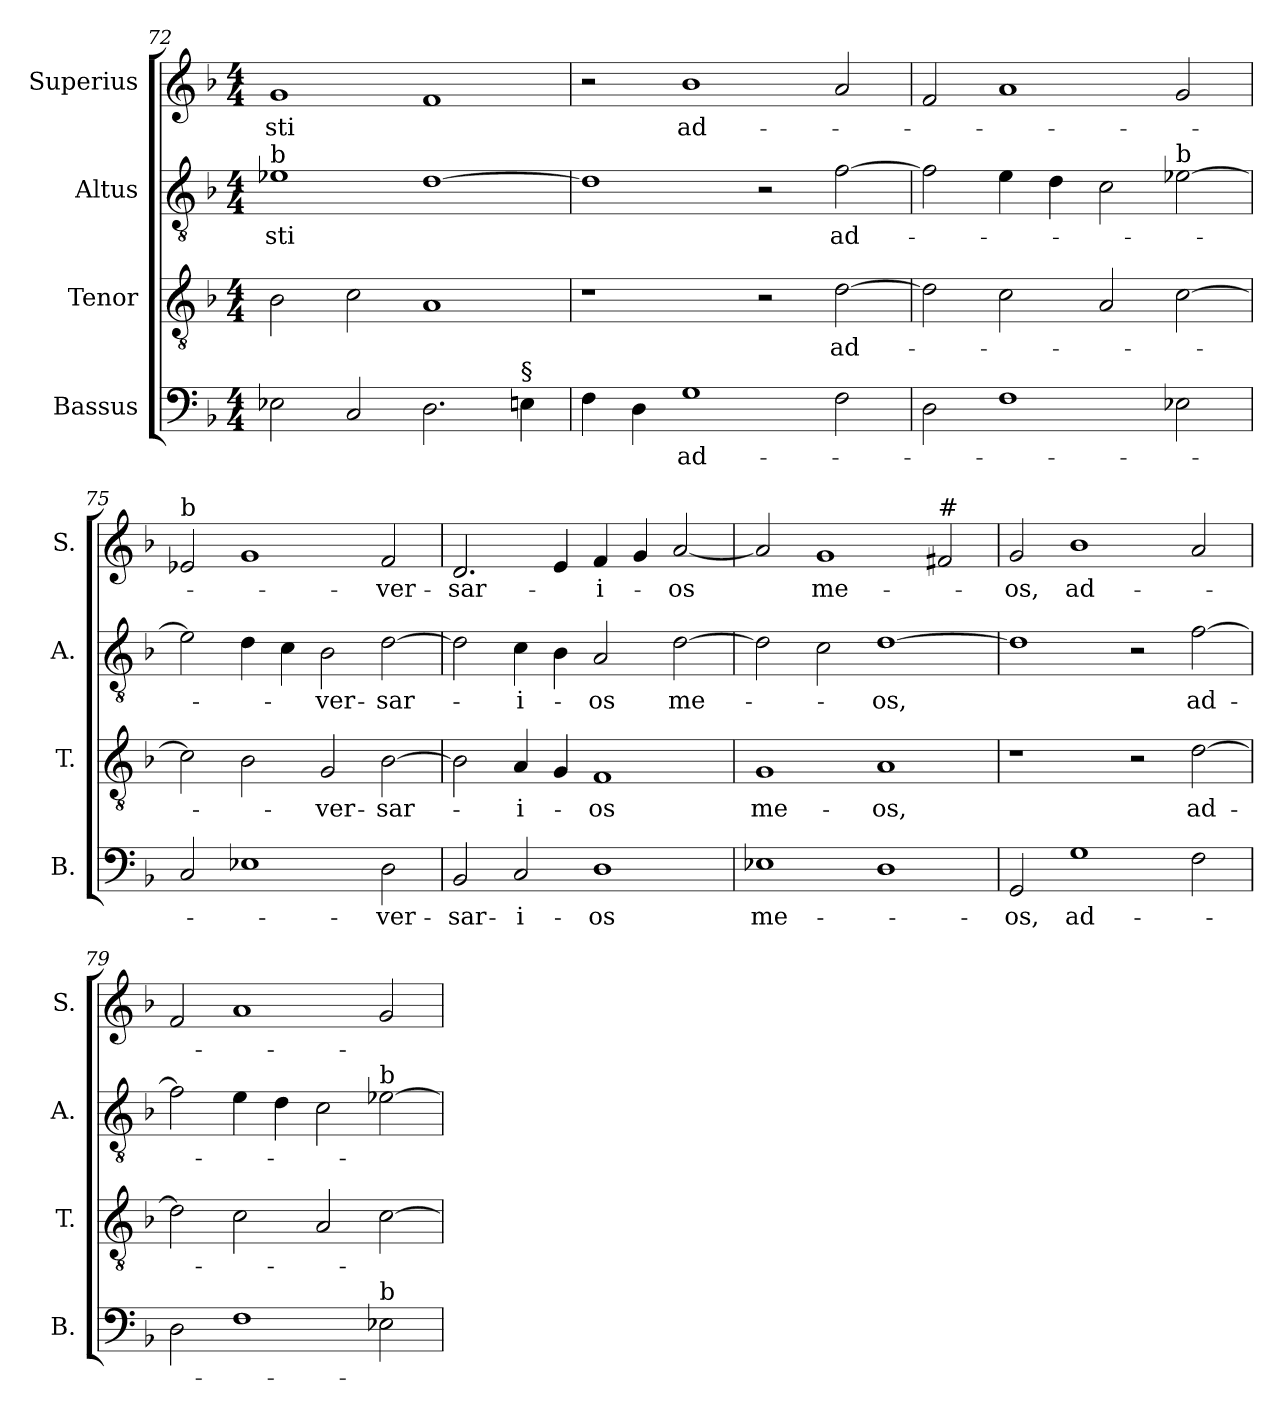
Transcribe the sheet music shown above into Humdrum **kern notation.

**kern	**text	**kern	**text	**kern	**text	**kern	**text
*part4	*part4	*part3	*part3	*part2	*part2	*part1	*part1
*staff4	*staff4	*staff3	*staff3	*staff2	*staff2	*staff1	*staff1
*I"Bassus	*	*I"Tenor	*	*I"Altus	*	*I"Superius	*
*I'B.	*	*I'T.	*	*I'A.	*	*I'S.	*
*clefF4	*	*clefGv2	*	*clefGv2	*	*clefG2	*
*	*	*ITrd7c12	*	*ITrd7c12	*	*	*
*k[b-]	*	*k[b-]	*	*k[b-]	*	*k[b-]	*
*F:	*	*F:	*	*F:	*	*F:	*
*M4/4	*	*M4/4	*	*M4/4	*	*M4/4	*
=72	=72	=72	=72	=72	=72	=72	=72
!	!	!	!	!	!LO:LY:b:color=#000000	!	!
!	!	!	!	!LO:TX:a:t=b	!	!	!
!	!	!	!	!	!	!	!LO:LY:b:color=#000000
2E-Xi\	.	2BB-i\	.	1E-i	-sti	1gi	-sti
2Ci/	.	2Ci\	.	.	.	.	.
2.Di\	.	1AAi	.	[>1Di	.	1fi	.
!LO:TX:a:t=§	!	!	!	!	!	!	!
4Ei\	.	.	.	.	.	.	.
=73	=73	=73	=73	=73	=73	=73	=73
4Fi\	.	1r	.	1Di]	.	2r	.
4Di\	.	.	.	.	.	.	.
!	!LO:LY:b:color=#000000	!	!	!	!	!	!
!	!	!	!	!	!	!	!LO:LY:b:color=#000000
1Gi	ad-	.	.	.	.	1b-i	ad-
.	.	2r	.	2r	.	.	.
!	!	!	!LO:LY:b:color=#000000	!	!	!	!
!	!	!	!	!	!LO:LY:b:color=#000000	!	!
2Fi\	.	[>2Di\	ad-	[>2Fi\	ad-	2ai/	.
!!LO:PB:g=z
=74	=74	=74	=74	=74	=74	=74	=74
2Di\	.	2Di\]	.	2Fi\]	.	2fi/	.
1Fi	.	2Ci\	.	4Ei\	.	1ai	.
.	.	.	.	4Di\	.	.	.
.	.	2AAi/	.	2Ci\	.	.	.
!	!	!	!	!LO:TX:a:t=b	!	!	!
2E-Xi\	.	[>2Ci\	.	[>2E-i\	.	2gi/	.
=75	=75	=75	=75	=75	=75	=75	=75
!	!	!	!	!	!	!LO:TX:a:t=b	!
2Ci/	.	2Ci\]	.	2E-i\]	.	2e-i/	.
1E-Xi	.	2BB-i\	.	4Di\	.	1gi	.
.	.	.	.	4Ci\	.	.	.
!	!	!	!LO:LY:b:color=#000000	!	!	!	!
!	!	!	!	!	!LO:LY:b:color=#000000	!	!
.	.	2GGi/	-ver-	2BB-i\	-ver-	.	.
!	!LO:LY:b:color=#000000	!	!	!	!	!	!
!	!	!	!LO:LY:b:color=#000000	!	!	!	!
!	!	!	!	!	!LO:LY:b:color=#000000	!	!
!	!	!	!	!	!	!	!LO:LY:b:color=#000000
2Di\	-ver-	[>2BB-i\	-sar-	[>2Di\	-sar-	2fi/	-ver-
=76	=76	=76	=76	=76	=76	=76	=76
!	!LO:LY:b:color=#000000	!	!	!	!	!	!
!	!	!	!	!	!	!	!LO:LY:b:color=#000000
2BB-i/	-sar-	2BB-i\]	.	2Di\]	.	2.di/	-sar-
!	!LO:LY:b:color=#000000	!	!	!	!	!	!
!	!	!	!LO:LY:b:color=#000000	!	!	!	!
!	!	!	!	!	!LO:LY:b:color=#000000	!	!
2Ci/	-i-	4AAi/	-i-	4Ci\	-i-	.	.
.	.	4GGi/	.	4BB-i\	.	4ei/	.
!	!LO:LY:b:color=#000000	!	!	!	!	!	!
!	!	!	!LO:LY:b:color=#000000	!	!	!	!
!	!	!	!	!	!LO:LY:b:color=#000000	!	!
!	!	!	!	!	!	!	!LO:LY:b:color=#000000
1Di	-os	1FFi	-os	2AAi/	-os	4fi/	-i-
.	.	.	.	.	.	4gi/	.
!	!	!	!	!	!LO:LY:b:color=#000000	!	!
!	!	!	!	!	!	!	!LO:LY:b:color=#000000
.	.	.	.	[>2Di\	me-	[<2ai/	-os
=77	=77	=77	=77	=77	=77	=77	=77
!	!LO:LY:b:color=#000000	!	!	!	!	!	!
!	!	!	!LO:LY:b:color=#000000	!	!	!	!
1E-Xi	me-	1GGi	me-	2Di\]	.	2ai/]	.
!	!	!	!	!	!	!	!LO:LY:b:color=#000000
.	.	.	.	2Ci\	.	1gi	me-
!	!	!	!LO:LY:b:color=#000000	!	!	!	!
!	!	!	!	!	!LO:LY:b:color=#000000	!	!
1Di	.	1AAi	-os,	[>1Di	-os,	.	.
!	!	!	!	!	!	!LO:TX:a:t=#	!
.	.	.	.	.	.	2f#i/	.
=78	=78	=78	=78	=78	=78	=78	=78
!	!LO:LY:b:color=#000000	!	!	!	!	!	!
!	!	!	!	!	!	!	!LO:LY:b:color=#000000
2GGi/	-os,	1r	.	1Di]	.	2gi/	-os,
!	!LO:LY:b:color=#000000	!	!	!	!	!	!
!	!	!	!	!	!	!	!LO:LY:b:color=#000000
1Gi	ad-	.	.	.	.	1b-i	ad-
.	.	2r	.	2r	.	.	.
!	!	!	!LO:LY:b:color=#000000	!	!	!	!
!	!	!	!	!	!LO:LY:b:color=#000000	!	!
2Fi\	.	[>2Di\	ad-	[>2Fi\	ad-	2ai/	.
!!LO:LB:g=z
=79	=79	=79	=79	=79	=79	=79	=79
2Di\	.	2Di\]	.	2Fi\]	.	2fi/	.
1Fi	.	2Ci\	.	4Ei\	.	1ai	.
.	.	.	.	4Di\	.	.	.
.	.	2AAi/	.	2Ci\	.	.	.
!	!	!	!	!LO:TX:a:t=b	!	!	!
!LO:TX:a:t=b	!	!	!	!	!	!	!
2E-i\	.	[>2Ci\	.	[>2E-i\	.	2gi/	.
=	=	=	=	=	=	=	=
*-	*-	*-	*-	*-	*-	*-	*-
